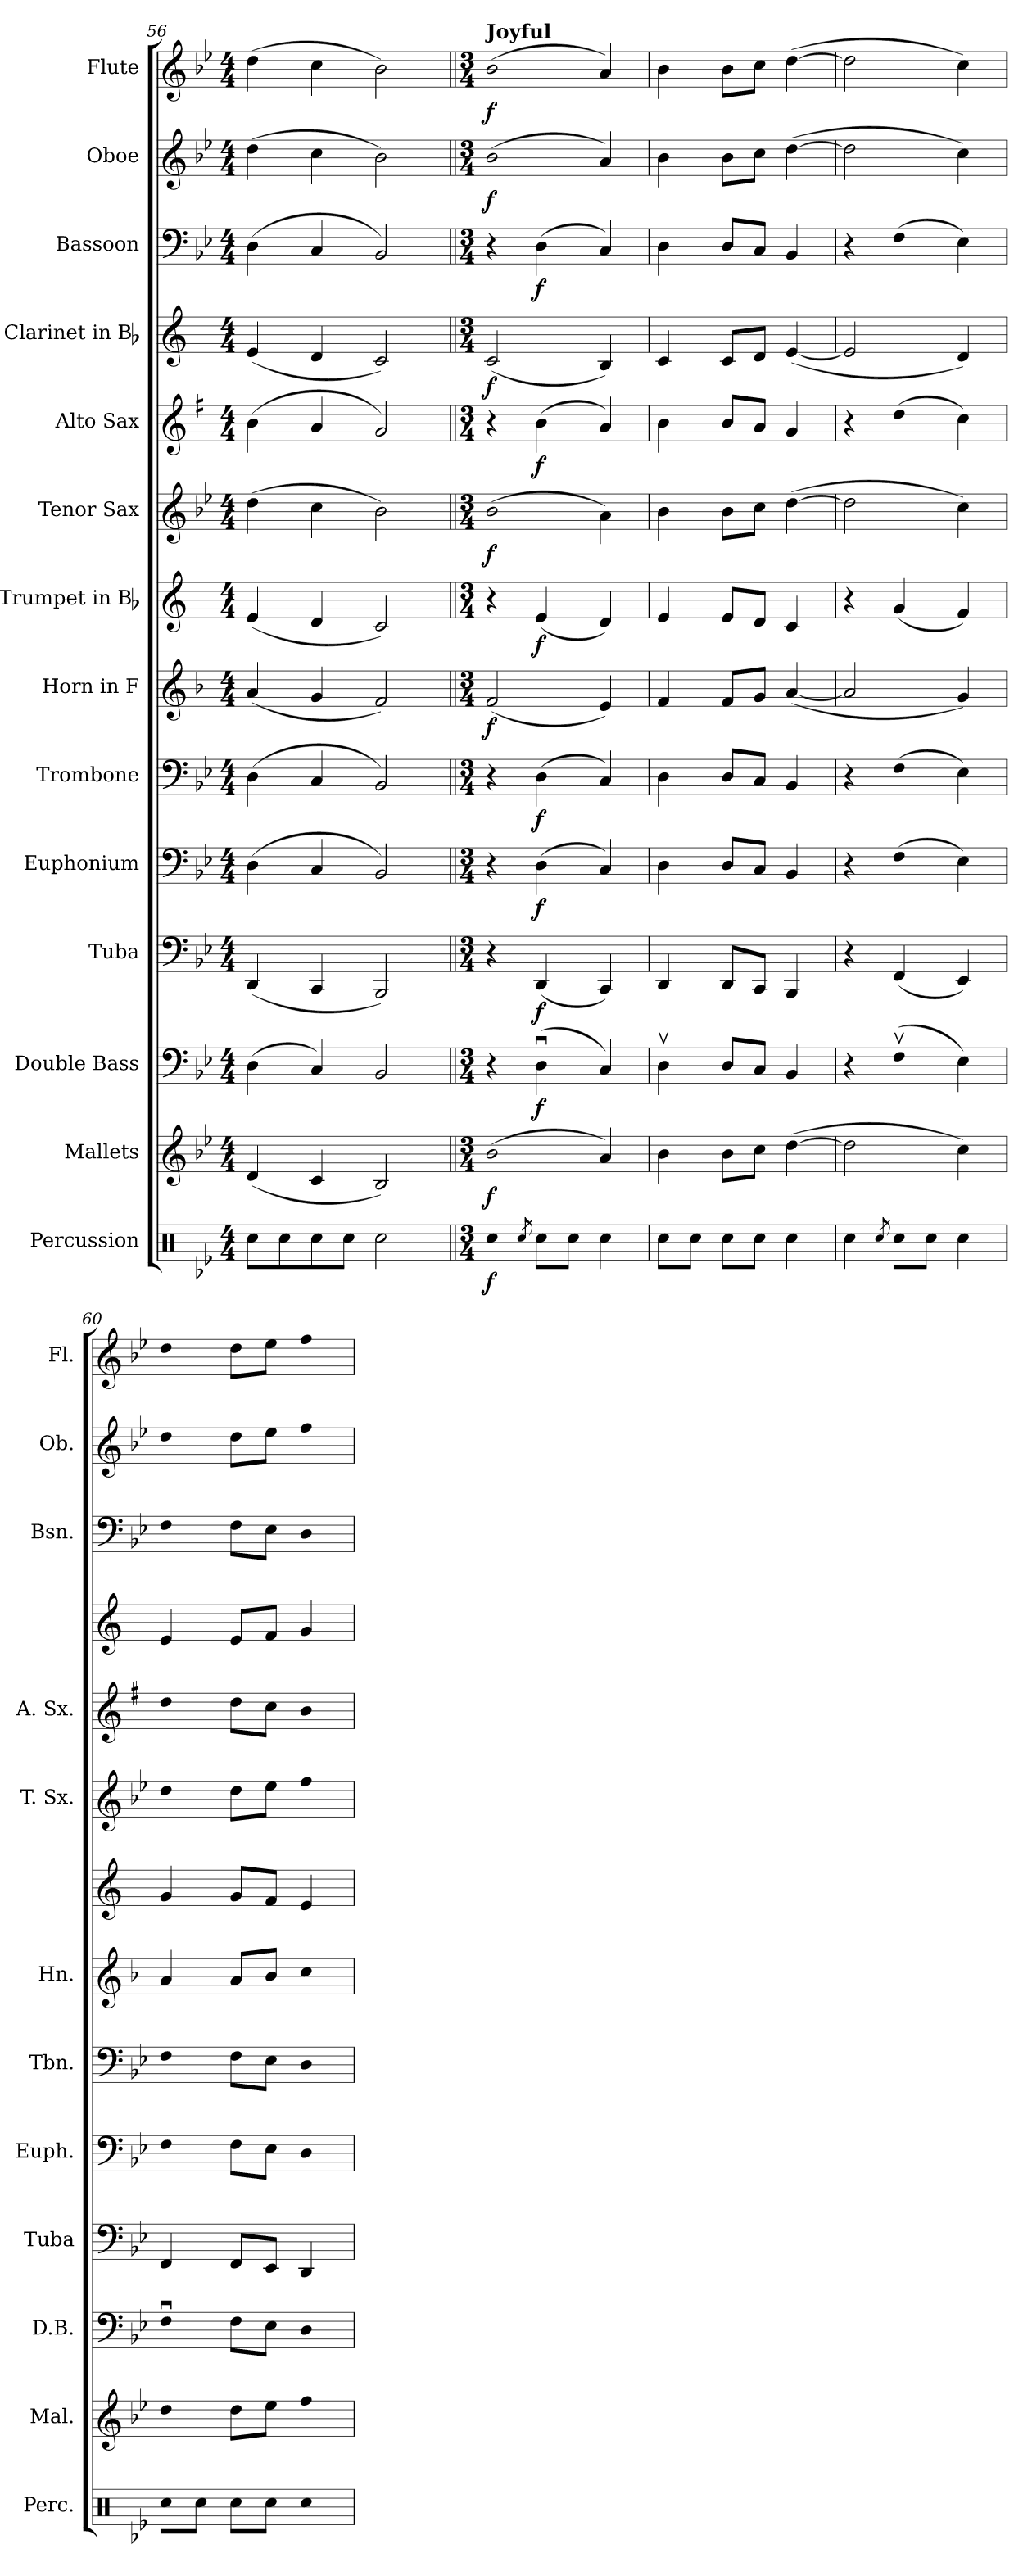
**kern	**dynam	**kern	**dynam	**kern	**dynam	**kern	**dynam	**kern	**dynam	**kern	**dynam	**kern	**dynam	**kern	**dynam	**kern	**dynam	**kern	**dynam	**kern	**dynam	**kern	**dynam	**kern	**dynam	**kern	**dynam
*part14	*part14	*part13	*part13	*part12	*part12	*part11	*part11	*part10	*part10	*part9	*part9	*part8	*part8	*part7	*part7	*part6	*part6	*part5	*part5	*part4	*part4	*part3	*part3	*part2	*part2	*part1	*part1
*staff14	*staff14	*staff13	*staff13	*staff12	*staff12	*staff11	*staff11	*staff10	*staff10	*staff9	*staff9	*staff8	*staff8	*staff7	*staff7	*staff6	*staff6	*staff5	*staff5	*staff4	*staff4	*staff3	*staff3	*staff2	*staff2	*staff1	*staff1
*I"Percussion	*	*I"Mallets	*	*I"Double Bass	*	*I"Tuba	*	*I"Euphonium	*	*I"Trombone	*	*I"Horn in F	*	*I"Trumpet in Bb	*	*I"Tenor Sax	*	*I"Alto Sax	*	*I"Clarinet in Bb	*	*I"Bassoon	*	*I"Oboe	*	*I"Flute	*
*I'Perc.	*	*I'Mal.	*	*I'D.B.	*	*I'Tuba	*	*I'Euph.	*	*I'Tbn.	*	*I'Hn.	*	*	*	*I'T. Sx.	*	*I'A. Sx.	*	*	*	*I'Bsn.	*	*I'Ob.	*	*I'Fl.	*
*clefX	*	*clefG2	*	*clefF4	*	*clefF4	*	*clefF4	*	*clefF4	*	*clefG2	*	*clefG2	*	*clefG2	*	*clefG2	*	*clefG2	*	*clefF4	*	*clefG2	*	*clefG2	*
*	*	*	*	*ITrd7c12	*	*	*	*	*	*	*	*ITrd4c7	*	*ITrd1c2	*	*ITrd8c14	*	*ITrd5c9	*	*ITrd1c2	*	*	*	*	*	*	*
*k[b-e-]	*	*k[b-e-]	*	*k[b-e-]	*	*k[b-e-]	*	*k[b-e-]	*	*k[b-e-]	*	*k[b-e-]	*	*k[b-e-]	*	*k[b-e-]	*	*k[b-e-]	*	*k[b-e-]	*	*k[b-e-]	*	*k[b-e-]	*	*k[b-e-]	*
*B-:	*	*B-:	*	*B-:	*	*B-:	*	*B-:	*	*B-:	*	*B-:	*	*B-:	*	*B-:	*	*B-:	*	*B-:	*	*B-:	*	*B-:	*	*B-:	*
*M4/4	*	*M4/4	*	*M4/4	*	*M4/4	*	*M4/4	*	*M4/4	*	*M4/4	*	*M4/4	*	*M4/4	*	*M4/4	*	*M4/4	*	*M4/4	*	*M4/4	*	*M4/4	*
=56	=56	=56	=56	=56	=56	=56	=56	=56	=56	=56	=56	=56	=56	=56	=56	=56	=56	=56	=56	=56	=56	=56	=56	=56	=56	=56	=56
8Rcc\L	.	(<4d/	.	(>4DD\	.	(<4DD/	.	(>4D\	.	(>4D\	.	(<4d/	.	(<4d/	.	(>4d\	.	(>4d\	.	(<4d/	.	(>4D\	.	(>4dd\	.	(>4dd\	.
8Rcc\	.	.	.	.	.	.	.	.	.	.	.	.	.	.	.	.	.	.	.	.	.	.	.	.	.	.	.
8Rcc\	.	4c/	.	4CC/)	.	4CC/	.	4C/	.	4C/	.	4c/	.	4c/	.	4c\	.	4c/	.	4c/	.	4C/	.	4cc\	.	4cc\	.
8Rcc\J	.	.	.	.	.	.	.	.	.	.	.	.	.	.	.	.	.	.	.	.	.	.	.	.	.	.	.
2Rcc\	.	2B-/)	.	2BBB-/	.	2BBB-/)	.	2BB-/)	.	2BB-/)	.	2B-/)	.	2B-/)	.	2B-\)	.	2B-/)	.	2B-/)	.	2BB-/)	.	2b-\)	.	2b-\)	.
!!LO:PB:g=z
=57||	=57||	=57||	=57||	=57||	=57||	=57||	=57||	=57||	=57||	=57||	=57||	=57||	=57||	=57||	=57||	=57||	=57||	=57||	=57||	=57||	=57||	=57||	=57||	=57||	=57||	=57||	=57||
*M3/4	*	*M3/4	*	*M3/4	*	*M3/4	*	*M3/4	*	*M3/4	*	*M3/4	*	*M3/4	*	*M3/4	*	*M3/4	*	*M3/4	*	*M3/4	*	*M3/4	*	*M3/4	*
*	*	*	*	*	*	*	*	*	*	*	*	*	*	*	*	*	*	*	*	*	*	*	*	*	*	*MM120	*
!	!	!	!	!	!	!	!	!	!	!	!	!	!	!	!	!	!	!	!	!	!	!	!	!	!	!LO:TX:a:B:t=Joyful	!
!	!LO:DY:b	!	!LO:DY:b	!	!	!	!	!	!	!	!	!	!LO:DY:b	!	!	!	!LO:DY:b	!	!	!	!LO:DY:b	!	!	!	!LO:DY:b	!	!LO:DY:b
4Rcc\	f	(>2b-\	f	4r	.	4r	.	4r	.	4r	.	(<2B-/	f	4r	.	(>2B-\	f	4r	.	(<2B-/	f	4r	.	(>2b-\	f	(>2b-\	f
8qRcc/	.	.	.	.	.	.	.	.	.	.	.	.	.	.	.	.	.	.	.	.	.	.	.	.	.	.	.
!	!	!	!	!	!LO:DY:b	!	!LO:DY:b	!	!LO:DY:b	!	!LO:DY:b	!	!	!	!LO:DY:b	!	!	!	!LO:DY:b	!	!	!	!LO:DY:b	!	!	!	!
8Rcc\L	.	.	.	(>4DDu>\	f	(<4DD/	f	(>4D\	f	(>4D\	f	.	.	(<4d/	f	.	.	(>4d\	f	.	.	(>4D\	f	.	.	.	.
8Rcc\J	.	.	.	.	.	.	.	.	.	.	.	.	.	.	.	.	.	.	.	.	.	.	.	.	.	.	.
4Rcc\	.	4a/)	.	4CC/)	.	4CC/)	.	4C/)	.	4C/)	.	4A/)	.	4c/)	.	4A\)	.	4c/)	.	4A/)	.	4C/)	.	4a/)	.	4a/)	.
=58	=58	=58	=58	=58	=58	=58	=58	=58	=58	=58	=58	=58	=58	=58	=58	=58	=58	=58	=58	=58	=58	=58	=58	=58	=58	=58	=58
8Rcc\L	.	4b-\	.	4DDv>\	.	4DD/	.	4D\	.	4D\	.	4B-/	.	4d/	.	4B-\	.	4d\	.	4B-/	.	4D\	.	4b-\	.	4b-\	.
8Rcc\J	.	.	.	.	.	.	.	.	.	.	.	.	.	.	.	.	.	.	.	.	.	.	.	.	.	.	.
8Rcc\L	.	8b-\L	.	8DD/L	.	8DD/L	.	8D/L	.	8D/L	.	8B-/L	.	8d/L	.	8B-\L	.	8d/L	.	8B-/L	.	8D/L	.	8b-\L	.	8b-\L	.
8Rcc\J	.	8cc\J	.	8CC/J	.	8CC/J	.	8C/J	.	8C/J	.	8c/J	.	8c/J	.	8c\J	.	8c/J	.	8c/J	.	8C/J	.	8cc\J	.	8cc\J	.
4Rcc\	.	(>[4dd\	.	4BBB-/	.	4BBB-/	.	4BB-/	.	4BB-/	.	(<[4d/	.	4B-/	.	(>[4d\	.	4B-/	.	(<[4d/	.	4BB-/	.	(>[4dd\	.	(>[4dd\	.
=59	=59	=59	=59	=59	=59	=59	=59	=59	=59	=59	=59	=59	=59	=59	=59	=59	=59	=59	=59	=59	=59	=59	=59	=59	=59	=59	=59
4Rcc\	.	2dd\]	.	4r	.	4r	.	4r	.	4r	.	2d/]	.	4r	.	2d\]	.	4r	.	2d/]	.	4r	.	2dd\]	.	2dd\]	.
8qRcc/	.	.	.	.	.	.	.	.	.	.	.	.	.	.	.	.	.	.	.	.	.	.	.	.	.	.	.
8Rcc\L	.	.	.	(>4FFv>\	.	(<4FF/	.	(>4F\	.	(>4F\	.	.	.	(<4f/	.	.	.	(>4f\	.	.	.	(>4F\	.	.	.	.	.
8Rcc\J	.	.	.	.	.	.	.	.	.	.	.	.	.	.	.	.	.	.	.	.	.	.	.	.	.	.	.
4Rcc\	.	4cc\)	.	4EE-\)	.	4EE-/)	.	4E-\)	.	4E-\)	.	4c/)	.	4e-/)	.	4c\)	.	4e-\)	.	4c/)	.	4E-\)	.	4cc\)	.	4cc\)	.
=60	=60	=60	=60	=60	=60	=60	=60	=60	=60	=60	=60	=60	=60	=60	=60	=60	=60	=60	=60	=60	=60	=60	=60	=60	=60	=60	=60
8Rcc\L	.	4dd\	.	4FFu>\	.	4FF/	.	4F\	.	4F\	.	4d/	.	4f/	.	4d\	.	4f\	.	4d/	.	4F\	.	4dd\	.	4dd\	.
8Rcc\J	.	.	.	.	.	.	.	.	.	.	.	.	.	.	.	.	.	.	.	.	.	.	.	.	.	.	.
8Rcc\L	.	8dd\L	.	8FF\L	.	8FF/L	.	8F\L	.	8F\L	.	8d/L	.	8f/L	.	8d\L	.	8f\L	.	8d/L	.	8F\L	.	8dd\L	.	8dd\L	.
8Rcc\J	.	8ee-\J	.	8EE-\J	.	8EE-/J	.	8E-\J	.	8E-\J	.	8e-/J	.	8e-/J	.	8e-\J	.	8e-\J	.	8e-/J	.	8E-\J	.	8ee-\J	.	8ee-\J	.
4Rcc\	.	4ff\	.	4DD\	.	4DD/	.	4D\	.	4D\	.	4f\	.	4d/	.	4f\	.	4d\	.	4f/	.	4D\	.	4ff\	.	4ff\	.
=	=	=	=	=	=	=	=	=	=	=	=	=	=	=	=	=	=	=	=	=	=	=	=	=	=	=	=
*-	*-	*-	*-	*-	*-	*-	*-	*-	*-	*-	*-	*-	*-	*-	*-	*-	*-	*-	*-	*-	*-	*-	*-	*-	*-	*-	*-
